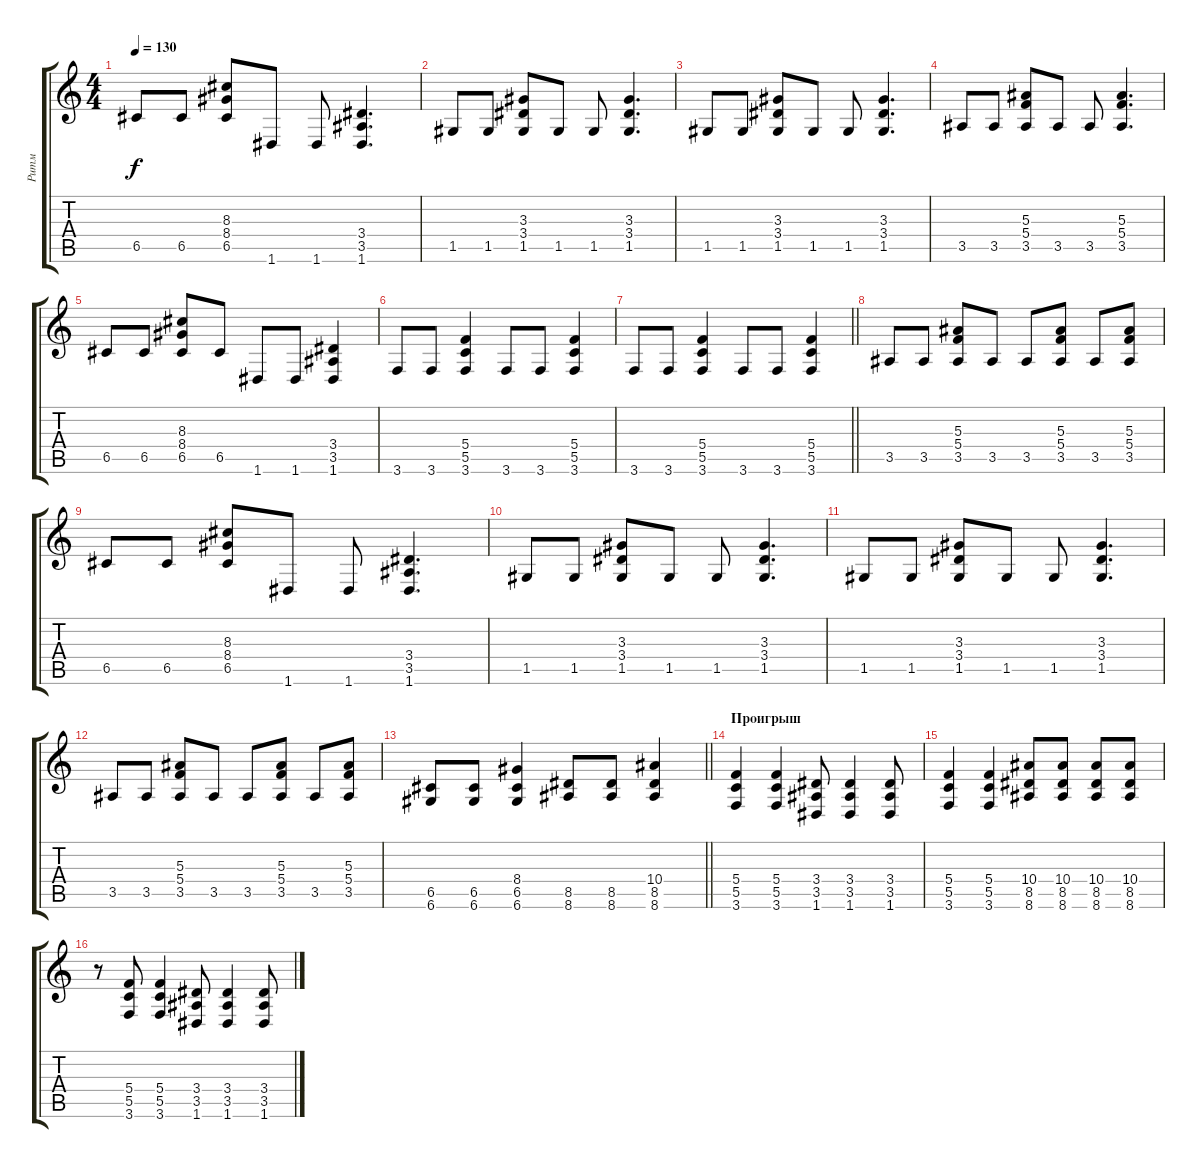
\track ("Ритм" "Ритм") {instrument overdrivenguitar}
\staff {score tabs}
\tuning (D4 A3 F3 C3 G2 D2) {hide}
\ts (4 4)
\tempo 130
\clef g2
\ks c
6.5.8{dy f} 6.5.8 (8.3 8.4 6.5).8 1.6.8 1.6.8 (3.4 3.5 1.6).4{d} |
1.5.8 1.5.8 (3.3 3.4 1.5).8 1.5.8 1.5.8 (3.3 3.4 1.5).4{d} |
1.5.8 1.5.8 (3.3 3.4 1.5).8 1.5.8 1.5.8 (3.3 3.4 1.5).4{d} |
3.5.8 3.5.8 (5.3 5.4 3.5).8 3.5.8 3.5.8 (5.3 5.4 3.5).4{d} |
6.5.8 6.5.8 (8.3 8.4 6.5).8 6.5.8 1.6.8 1.6.8 (3.4 3.5 1.6).4 |
3.6.8 3.6.8 (5.4 5.5 3.6).4 3.6.8 3.6.8 (5.4 5.5 3.6).4 |
\barLineRight lightlight
3.6.8 3.6.8 (5.4 5.5 3.6).4 3.6.8 3.6.8 (5.4 5.5 3.6).4 |
3.5.8 3.5.8 (5.3 5.4 3.5).8 3.5.8 3.5.8 (5.3 5.4 3.5).8 3.5.8 (5.3 5.4 3.5).8 |
6.5.8 6.5.8 (8.3 8.4 6.5).8 1.6.8 1.6.8 (3.4 3.5 1.6).4{d} |
1.5.8 1.5.8 (3.3 3.4 1.5).8 1.5.8 1.5.8 (3.3 3.4 1.5).4{d} |
1.5.8 1.5.8 (3.3 3.4 1.5).8 1.5.8 1.5.8 (3.3 3.4 1.5).4{d} |
3.5.8 3.5.8 (5.3 5.4 3.5).8 3.5.8 3.5.8 (5.3 5.4 3.5).8 3.5.8 (5.3 5.4 3.5).8 |
\barLineRight lightlight
(6.5 6.6).8 (6.5 6.6).8 (8.4 6.5 6.6).4 (8.5 8.6).8 (8.5 8.6).8 (10.4 8.5 8.6).4 |
\section ("" "Проигрыш")
(5.4 5.5 3.6).4 (5.4 5.5 3.6).4 (3.4 3.5 1.6).8 (3.4 3.5 1.6).4 (3.4 3.5 1.6).8 |
(5.4 5.5 3.6).4 (5.4 5.5 3.6).4 (10.4 8.5 8.6).8 (10.4 8.5 8.6).8 (10.4 8.5 8.6).8 (10.4 8.5 8.6).8 |
r.8 (5.4 5.5 3.6).8 (5.4 5.5 3.6).4 (3.4 3.5 1.6).8 (3.4 3.5 1.6).4 (3.4 3.5 1.6).8
